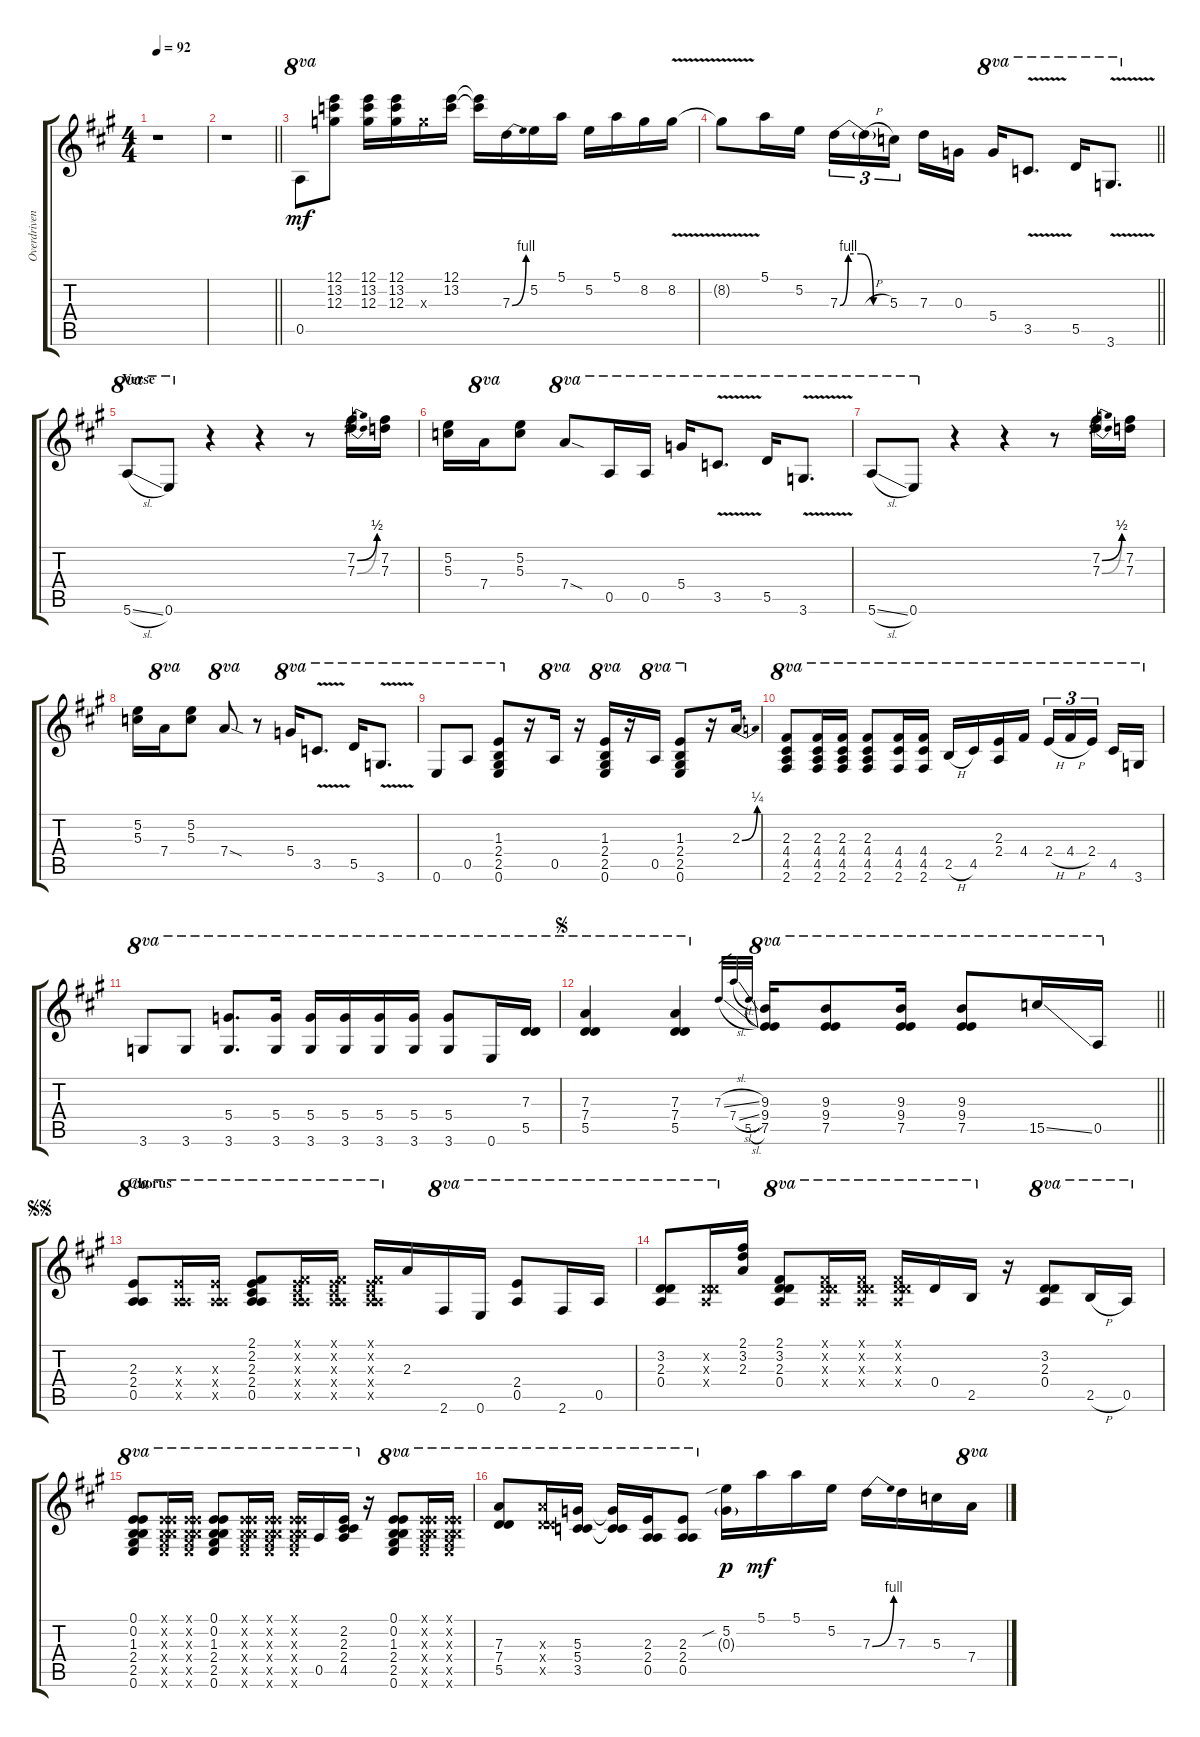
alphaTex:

\track ("Overdriven Gtr. (Johnny Winter)" "Overdriven") {instrument overdrivenguitar}
\staff {score tabs}
\tuning (E4 B3 G3 D4 A3 E3) {hide}
\ts (4 4)
\tempo 92
\clef g2
\ks a
r.1{dy mf instrument overdrivenguitar} |
\barLineRight lightlight
r.1 |
0.5.8{ot 8va} (12.1 13.2 12.3).8 (12.1 13.2 12.3).16 (12.1 13.2 12.3).16 12.3{x}.16 (12.1 13.2).16 (12.1{t} 13.2{t}).16 7.3{be (bend 0 0 60 4)}.16 5.2.16 5.1.16 5.2.16 5.1.16 8.2.16 8.2{v}.16 |
\barLineRight lightlight
8.2{v t}.8 5.1.16 5.2.16 7.3{be (custom 0 0 10 4 25 4 40 0 60 0)}.16{tu (3 2)} 7.3{h t}.16{tu (3 2)} 5.3.16{tu (3 2) beam splitsecondary} 7.3.16 0.3.16 5.4.16{ot 8va} 3.5{v}.8{d ot 8va} 5.5.16{ot 8va} 3.6{v}.8{d ot 8va} |
\section ("" "Verse")
5.6{sl}.8{ot 8va} 0.6.8{ot 8va} r.4 r.4 r.8 (7.2{be (bend 0 0 60 2)} 7.3{be (bend 0 0 60 2)}).16 (7.2 7.3).16 |
(5.2 5.3).16 7.4.16{ot 8va} (5.2 5.3).8 7.4{sod}.8{ot 8va} 0.5.16{ot 8va} 0.5.16{ot 8va} 5.4.16{ot 8va} 3.5{v}.8{d ot 8va} 5.5.16{ot 8va} 3.6{v}.8{d ot 8va} |
5.6{sl}.8{ot 8va} 0.6.8{ot 8va} r.4 r.4 r.8 (7.2{be (bend 0 0 60 2)} 7.3{be (bend 0 0 60 2)}).16 (7.2 7.3).16 |
(5.2 5.3).16 7.4.16{ot 8va} (5.2 5.3).8 7.4{sod}.8{ot 8va} r.8 5.4.16{ot 8va} 3.5{v}.8{d ot 8va} 5.5.16{ot 8va} 3.6{v}.8{d ot 8va} |
0.6.8{ot 8va} 0.5.8{ot 8va} (1.3 2.4 2.5 0.6).8{ot 8va} r.16 0.5.16{ot 8va} r.16 (1.3 2.4 2.5 0.6).16{ot 8va} r.16 0.5.16{ot 8va} (1.3 2.4 2.5 0.6).8{ot 8va} r.16 2.3{be (bend 0 0 60 1)}.16 |
(2.3 4.4 4.5 2.6).8{ot 8va} (2.3 4.4 4.5 2.6).16{ot 8va} (2.3 4.4 4.5 2.6).16{ot 8va} (2.3 4.4 4.5 2.6).8{ot 8va} (4.4 4.5 2.6).16{ot 8va} (4.4 4.5 2.6).16{ot 8va} 2.5{h}.16{ot 8va} 4.5.16{ot 8va} (2.3 2.4).16{ot 8va} 4.4.16{ot 8va} 2.4{h}.16{tu (3 2) ot 8va} 4.4{h}.16{tu (3 2) ot 8va} 2.4.16{tu (3 2) ot 8va beam splitsecondary} 4.5.16{ot 8va} 3.6.16{ot 8va} |
3.6.8{ot 8va} 3.6.8{ot 8va} (5.4 3.6).8{d ot 8va} (5.4 3.6).16{ot 8va} (5.4 3.6).16{ot 8va} (5.4 3.6).16{ot 8va} (5.4 3.6).16{ot 8va} (5.4 3.6).16{ot 8va} (5.4 3.6).8{ot 8va} 0.6.16{ot 8va} (7.3 5.5).16{ot 8va} |
\jump segno
\barLineRight lightlight
(7.3 7.4 5.5).4{ot 8va} (7.3 7.4 5.5).4{ot 8va} 7.3{sl}.32{gr} 7.4{sl}.32{gr} 5.5{sl}.32{gr} (9.3 9.4 7.5).16{ot 8va} (9.3 9.4 7.5).8{ot 8va} (9.3 9.4 7.5).16{ot 8va} (9.3 9.4 7.5).8{ot 8va} 15.5{ss}.16{ot 8va} 0.5.16{ot 8va} |
\section ("" "Chorus")
\jump segnosegno
(2.3 2.4 0.5).8{ot 8va} (2.3{x} 2.4{x} 0.5{x}).16{ot 8va} (2.3{x} 2.4{x} 0.5{x}).16{ot 8va} (2.1 2.2 2.3 2.4 0.5).8{ot 8va} (2.1{x} 2.2{x} 2.3{x} 2.4{x} 0.5{x}).16{ot 8va} (2.1{x} 2.2{x} 2.3{x} 2.4{x} 0.5{x}).16{ot 8va} (2.1{x} 2.2{x} 2.3{x} 2.4{x} 0.5{x}).16{ot 8va} 2.3.16 2.6.16{ot 8va} 0.6.16{ot 8va} (2.4 0.5).8{ot 8va} 2.6.16{ot 8va} 0.5.16{ot 8va} |
(3.2 2.3 0.4).8{ot 8va} (3.2{x} 2.3{x} 0.4{x}).16{ot 8va} (2.1 3.2 2.3).16 (2.1 3.2 2.3 0.4).8{ot 8va} (2.1{x} 3.2{x} 2.3{x} 0.4{x}).16{ot 8va} (2.1{x} 3.2{x} 2.3{x} 0.4{x}).16{ot 8va} (2.1{x} 3.2{x} 2.3{x} 0.4{x}).16{ot 8va} 0.4.16{ot 8va} 2.5.16{ot 8va} r.16 (3.2 2.3 0.4).8{ot 8va} 2.5{h}.16{ot 8va} 0.5.16{ot 8va} |
(0.1 0.2 1.3 2.4 2.5 0.6).8{ot 8va} (0.1{x} 0.2{x} 1.3{x} 2.4{x} 2.5{x} 0.6{x}).16{ot 8va} (0.1{x} 0.2{x} 1.3{x} 2.4{x} 2.5{x} 0.6{x}).16{ot 8va} (0.1 0.2 1.3 2.4 2.5 0.6).8{ot 8va} (0.1{x} 0.2{x} 1.3{x} 2.4{x} 2.5{x} 0.6{x}).16{ot 8va} (0.1{x} 0.2{x} 1.3{x} 2.4{x} 2.5{x} 0.6{x}).16{ot 8va} (0.1{x} 0.2{x} 1.3{x} 2.4{x} 2.5{x} 0.6{x}).16{ot 8va} 0.5.16{ot 8va} (2.2 2.3 2.4 4.5).16{ot 8va} r.16 (0.1 0.2 1.3 2.4 2.5 0.6).8{ot 8va} (0.1{x} 0.2{x} 1.3{x} 2.4{x} 2.5{x} 0.6{x}).16{ot 8va} (0.1{x} 0.2{x} 1.3{x} 2.4{x} 2.5{x} 0.6{x}).16{ot 8va} |
(7.3 7.4 5.5).8{ot 8va} (7.3{x} 7.4{x} 5.5{x}).16{ot 8va} (5.3 5.4 3.5).16{ot 8va} (5.3{t} 5.4{t} 3.5{t}).16{ot 8va} (2.3 2.4 0.5).16{ot 8va} (2.3 2.4 0.5).8{ot 8va} (5.2{sib} 0.3{g}).16{dy p} 5.1.16{dy mf} 5.1.16 5.2.16 7.3{be (bend 0 0 60 4)}.16 7.3.16 5.3.16 7.4.16{ot 8va}
